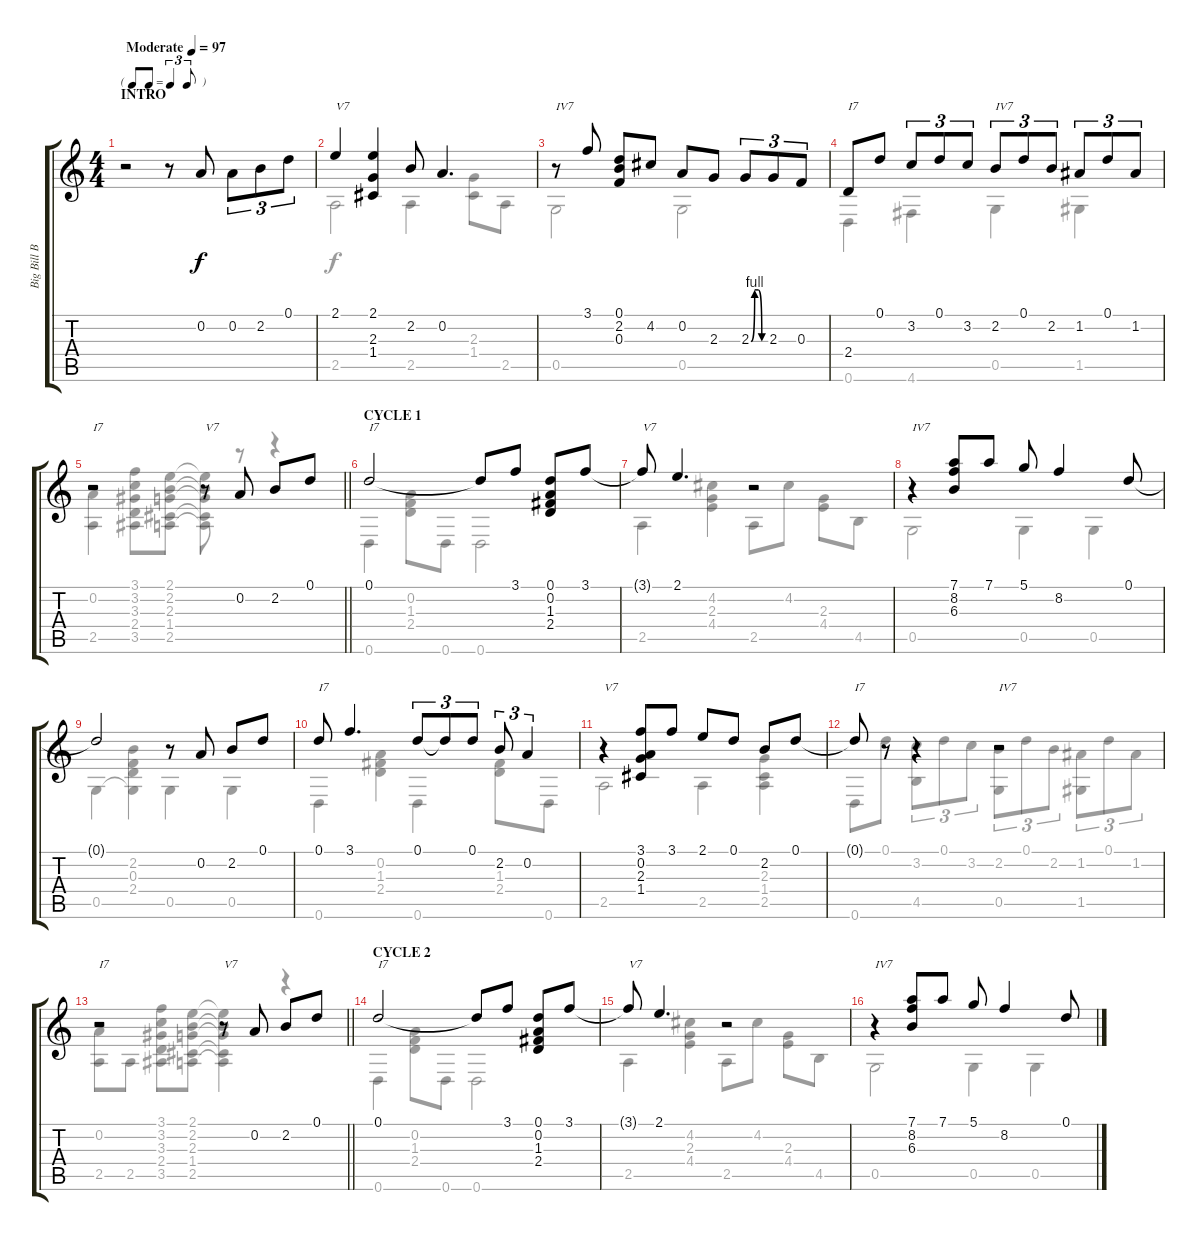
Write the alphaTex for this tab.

\track ("Big Bill Broonzy" "Big Bill B") {instrument acousticguitarsteel}
\staff {score tabs}
\tuning (D4 A3 F3 C3 G2 D2) {hide}
\voice
\ts (4 4)
\tf triplet8th
\section ("" "INTRO")
\tempo (97 "Moderate")
\clef g2
\ks c
r.2{dy f instrument acousticguitarsteel} r.8 0.2.8 0.2.8{tu (3 2)} 2.2.8{tu (3 2)} 0.1.8{tu (3 2)} |
2.1.4{txt "V7"} (2.1 2.3 1.4).4 2.2.8 0.2.4{d} |
r.8{txt "IV7"} 3.1.8 (0.1 2.2 0.3).8 4.2.8 0.2.8 2.3.8 2.3{be (custom 0 0 15 4 30 4 45 0 60 0)}.8{tu (3 2)} 2.3.8{tu (3 2)} 0.3.8{tu (3 2)} |
2.4.8{txt "I7"} 0.1.8 3.2.8{tu (3 2)} 0.1.8{tu (3 2)} 3.2.8{tu (3 2)} 2.2.8{tu (3 2) txt "IV7"} 0.1.8{tu (3 2)} 2.2.8{tu (3 2)} 1.2.8{tu (3 2)} 0.1.8{tu (3 2)} 1.2.8{tu (3 2)} |
\barLineRight lightlight
r.2{txt "I7"} r.8{txt "V7"} 0.2.8 2.2.8 0.1.8 |
\section ("" "CYCLE 1")
0.1.2{txt "I7"} 0.1{t}.8 3.1.8 (0.1 0.2 1.3 2.4).8 3.1.8 |
3.1{t}.8{txt "V7"} 2.1.4{d} r.2 |
r.4{txt "IV7"} (7.1 8.2 6.3).8 7.1.8 5.1.8 8.2.4 0.1.8 |
0.1{t}.2 r.8 0.2.8 2.2.8 0.1.8 |
0.1.8{txt "I7"} 3.1.4{d} 0.1.8{tu (3 2)} 0.1{t}.8{tu (3 2)} 0.1.8{tu (3 2)} 2.2.8{tu (3 2)} 0.2.4{tu (3 2)} |
r.4{txt "V7"} (3.1 0.2 2.3 1.4).8 3.1.8 2.1.8 0.1.8 2.2.8 0.1.8 |
0.1{t}.8{txt "I7"} r.8 r.4 r.2{txt "IV7"} |
\barLineRight lightlight
r.2{txt "I7"} r.8{txt "V7"} 0.2.8 2.2.8 0.1.8 |
\section ("" "CYCLE 2")
0.1.2{txt "I7"} 0.1{t}.8 3.1.8 (0.1 0.2 1.3 2.4).8 3.1.8 |
3.1{t}.8{txt "V7"} 2.1.4{d} r.2 |
r.4{txt "IV7"} (7.1 8.2 6.3).8 7.1.8 5.1.8 8.2.4 0.1.8
\voice
\clef g2
\ottava regular
\simile none
\ks c
|
2.5.2 2.5.4 (2.3 1.4).8 2.5.8 |
0.5.2 0.5.2 |
0.6.4 4.6.4 0.5.4 1.5.4 |
\barLineRight lightlight
(0.2 2.5).4 (3.1 3.2 3.3 2.4 3.5).8 (2.1 2.2 2.3 1.4 2.5).8 (2.1{t} 2.2{t} 2.3{t} 1.4{t} 2.5{t}).8 r.8 r.4 |
0.6.4 (0.2 1.3 2.4).8 0.6.8 0.6.2 |
2.5.4 (4.2 2.3 4.4).4 2.5.8 4.2.8 (2.3 4.4).8 4.5.8 |
0.5.2 0.5.4 0.5.4 |
0.5.4 (2.2 0.3 2.4 0.5{t}).4 0.5.4 0.5.4 |
0.6.4 (0.2 1.3 2.4).4 0.6.4 (1.3 2.4).8 0.6.8 |
2.5.2 2.5.4 (2.3 1.4 2.5).4 |
0.6.8 0.1.8 (3.2 4.5).8{tu (3 2)} 0.1.8{tu (3 2)} 3.2.8{tu (3 2)} (2.2 0.5).8{tu (3 2)} 0.1.8{tu (3 2)} 2.2.8{tu (3 2)} (1.2 1.5).8{tu (3 2)} 0.1.8{tu (3 2)} 1.2.8{tu (3 2)} |
\barLineRight lightlight
(0.2 2.5).8 2.5.8 (3.1 3.2 3.3 2.4 3.5).8 (2.1 2.2 2.3 1.4 2.5).8 (2.1{t} 2.2{t} 2.3{t} 1.4{t} 2.5{t}).4 r.4 |
0.6.4 (0.2 1.3 2.4).8 0.6.8 0.6.2 |
2.5.4 (4.2 2.3 4.4).4 2.5.8 4.2.8 (2.3 4.4).8 4.5.8 |
0.5.2 0.5.4 0.5.4
